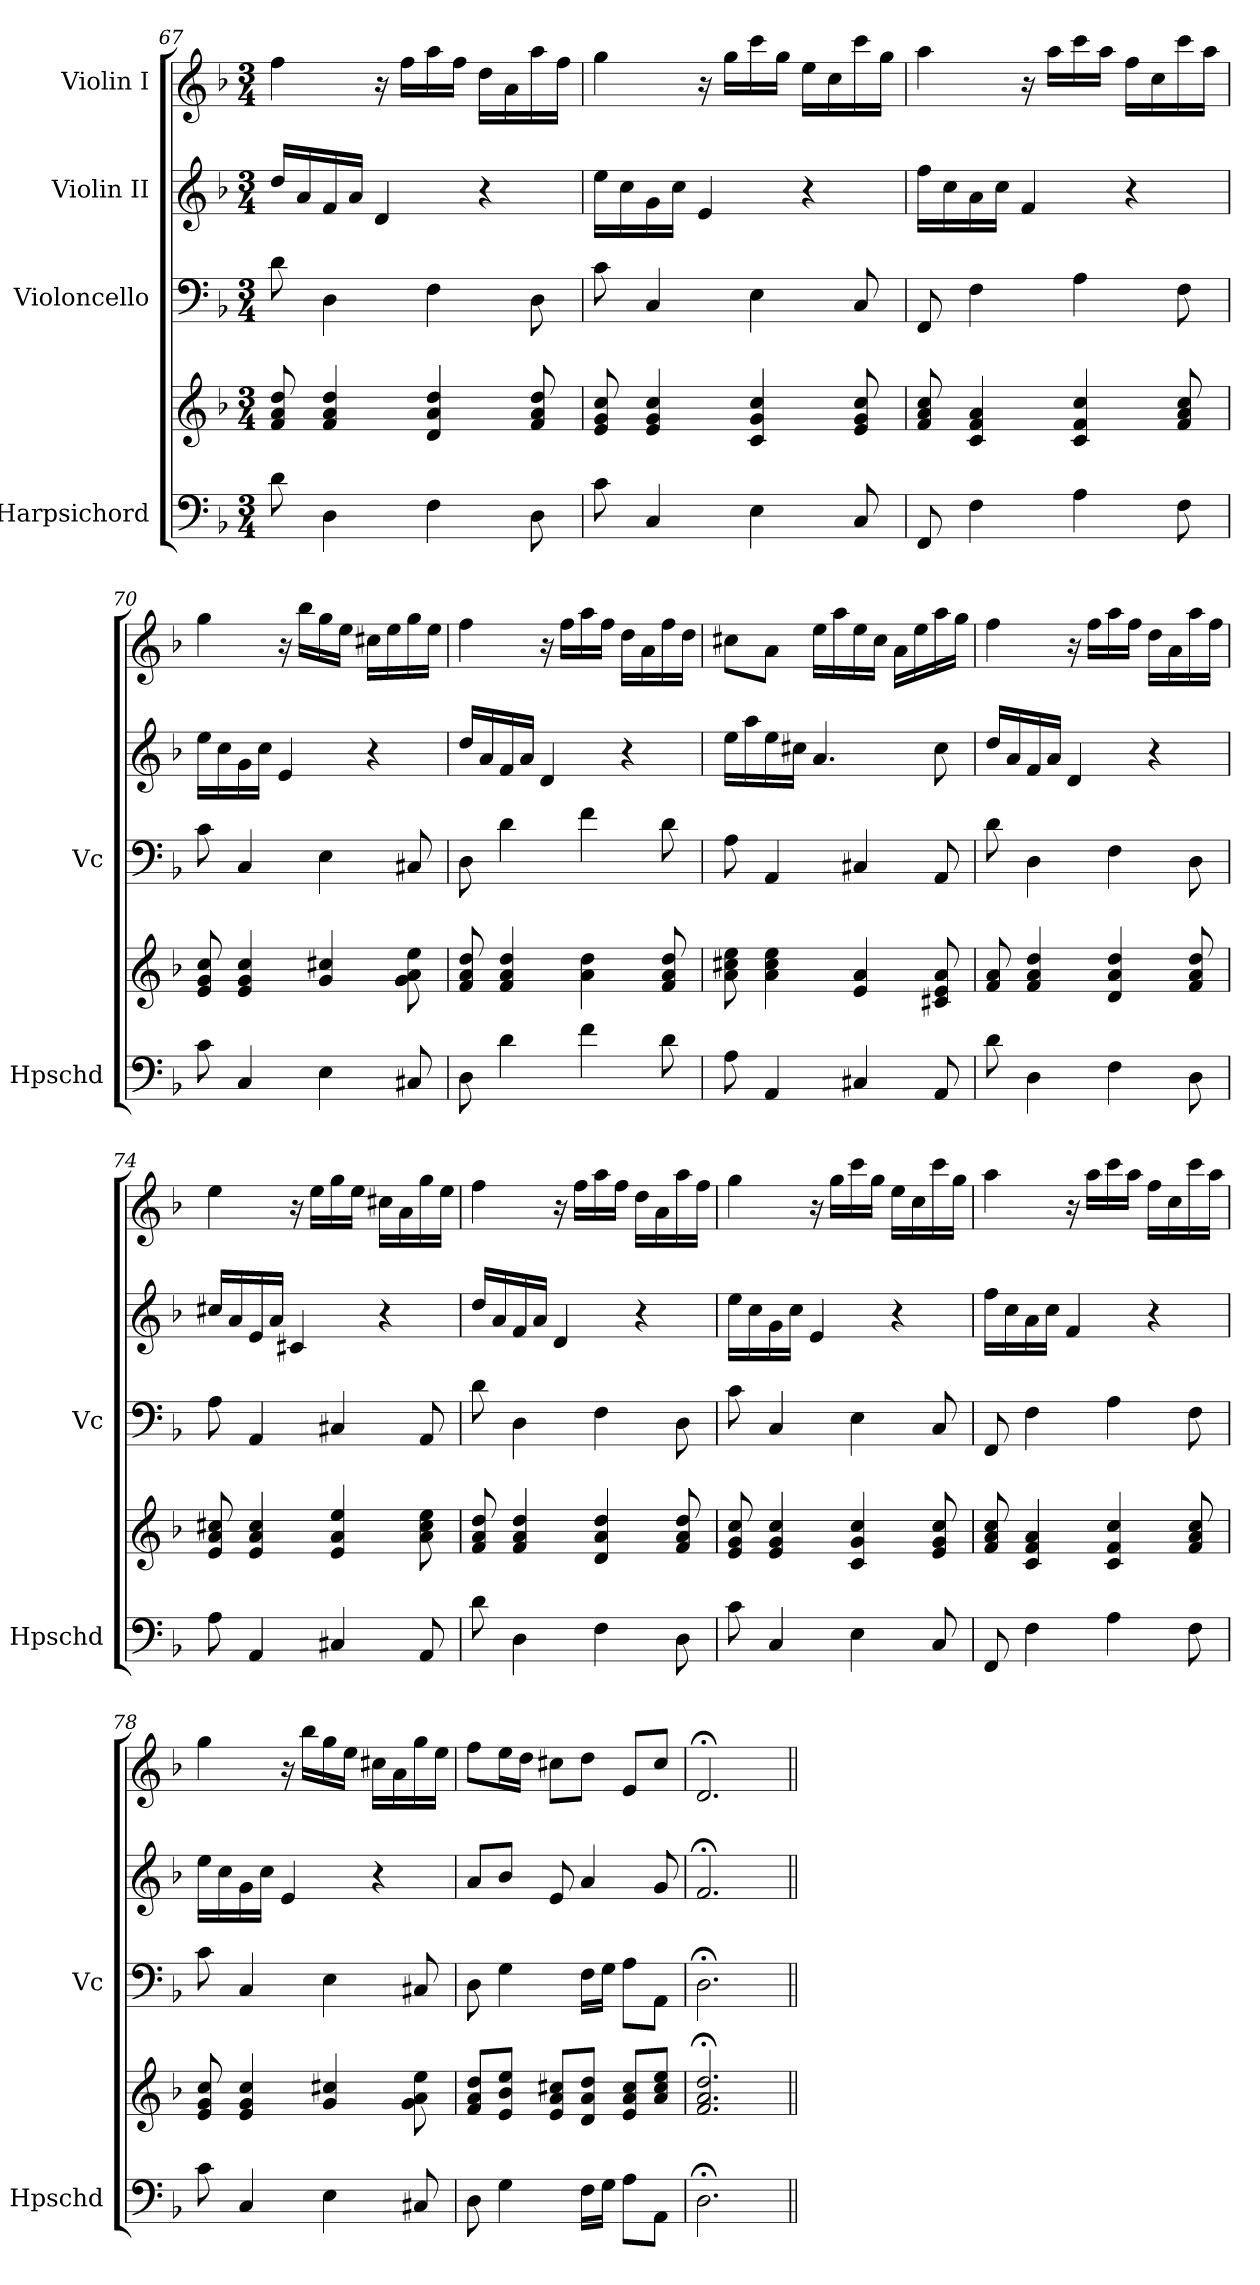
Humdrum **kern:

**kern	**kern	**kern	**kern	**kern
*part4	*part4	*part3	*part2	*part1
*staff5	*staff4	*staff3	*staff2	*staff1
*I"Harpsichord	*	*I"Violoncello	*I"Violin II	*I"Violin I
*I'Hpschd	*	*I'Vc	*	*
*clefF4	*clefG2	*clefF4	*clefG2	*clefG2
*k[b-]	*k[b-]	*k[b-]	*k[b-]	*k[b-]
*M3/4	*M3/4	*M3/4	*M3/4	*M3/4
=67	=67	=67	=67	=67
8d\	8f/ 8a/ 8dd/	8d\	16dd/LL	4ff\
.	.	.	16a/	.
4D\	4f/ 4a/ 4dd/	4D\	16f/	.
.	.	.	16a/JJ	.
.	.	.	4d/	16r
.	.	.	.	16ff\LL
4F\	4d/ 4a/ 4dd/	4F\	.	16aa\
.	.	.	.	16ff\JJ
.	.	.	4r	16dd\LL
.	.	.	.	16a\
8D\	8f/ 8a/ 8dd/	8D\	.	16aa\
.	.	.	.	16ff\JJ
=68	=68	=68	=68	=68
8c\	8e/ 8g/ 8cc/	8c\	16ee\LL	4gg\
.	.	.	16cc\	.
4C/	4e/ 4g/ 4cc/	4C/	16g\	.
.	.	.	16cc\JJ	.
.	.	.	4e/	16r
.	.	.	.	16gg\LL
4E\	4c/ 4g/ 4cc/	4E\	.	16ccc\
.	.	.	.	16gg\JJ
.	.	.	4r	16ee\LL
.	.	.	.	16cc\
8C/	8e/ 8g/ 8cc/	8C/	.	16ccc\
.	.	.	.	16gg\JJ
=69	=69	=69	=69	=69
8FF/	8f/ 8a/ 8cc/	8FF/	16ff\LL	4aa\
.	.	.	16cc\	.
4F\	4c/ 4f/ 4a/	4F\	16a\	.
.	.	.	16cc\JJ	.
.	.	.	4f/	16r
.	.	.	.	16aa\LL
4A\	4c/ 4f/ 4cc/	4A\	.	16ccc\
.	.	.	.	16aa\JJ
.	.	.	4r	16ff\LL
.	.	.	.	16cc\
8F\	8f/ 8a/ 8cc/	8F\	.	16ccc\
.	.	.	.	16aa\JJ
!!LO:LB:g=z
=70	=70	=70	=70	=70
8c\	8e/ 8g/ 8cc/	8c\	16ee\LL	4gg\
.	.	.	16cc\	.
4C/	4e/ 4g/ 4cc/	4C/	16g\	.
.	.	.	16cc\JJ	.
.	.	.	4e/	16r
.	.	.	.	16bb-\LL
4E\	4g/ 4cc#X/	4E\	.	16gg\
.	.	.	.	16ee\JJ
.	.	.	4r	16cc#X\LL
.	.	.	.	16ee\
8C#X/	8g\ 8a\ 8ee\	8C#X/	.	16gg\
.	.	.	.	16ee\JJ
=71	=71	=71	=71	=71
8D\	8f/ 8a/ 8dd/	8D\	16dd/LL	4ff\
.	.	.	16a/	.
4d\	4f/ 4a/ 4dd/	4d\	16f/	.
.	.	.	16a/JJ	.
.	.	.	4d/	16r
.	.	.	.	16ff\LL
4f\	4a\ 4dd\	4f\	.	16aa\
.	.	.	.	16ff\JJ
.	.	.	4r	16dd\LL
.	.	.	.	16a\
8d\	8f/ 8a/ 8dd/	8d\	.	16ff\
.	.	.	.	16dd\JJ
=72	=72	=72	=72	=72
8A\	8a\ 8cc#X\ 8ee\	8A\	16ee\LL	8cc#X\L
.	.	.	16aa\	.
4AA/	4a\ 4cc#\ 4ee\	4AA/	16ee\	8a\J
.	.	.	16cc#X\JJ	.
.	.	.	4.a/	16ee\LL
.	.	.	.	16aa\
4C#X/	4e/ 4a/	4C#X/	.	16ee\
.	.	.	.	16cc#\JJ
.	.	.	.	16a\LL
.	.	.	.	16ee\
8AA/	8c#X/ 8e/ 8a/	8AA/	8cc#\	16aa\
.	.	.	.	16gg\JJ
=73	=73	=73	=73	=73
8d\	8f/ 8a/	8d\	16dd/LL	4ff\
.	.	.	16a/	.
4D\	4f/ 4a/ 4dd/	4D\	16f/	.
.	.	.	16a/JJ	.
.	.	.	4d/	16r
.	.	.	.	16ff\LL
4F\	4d/ 4a/ 4dd/	4F\	.	16aa\
.	.	.	.	16ff\JJ
.	.	.	4r	16dd\LL
.	.	.	.	16a\
8D\	8f/ 8a/ 8dd/	8D\	.	16aa\
.	.	.	.	16ff\JJ
=74	=74	=74	=74	=74
8A\	8e/ 8a/ 8cc#X/	8A\	16cc#X/LL	4ee\
.	.	.	16a/	.
4AA/	4e/ 4a/ 4cc#/	4AA/	16e/	.
.	.	.	16a/JJ	.
.	.	.	4c#X/	16r
.	.	.	.	16ee\LL
4C#X/	4e/ 4a/ 4ee/	4C#X/	.	16gg\
.	.	.	.	16ee\JJ
.	.	.	4r	16cc#X\LL
.	.	.	.	16a\
8AA/	8a\ 8cc#\ 8ee\	8AA/	.	16gg\
.	.	.	.	16ee\JJ
!!LO:LB:g=z
=75	=75	=75	=75	=75
8d\	8f/ 8a/ 8dd/	8d\	16dd/LL	4ff\
.	.	.	16a/	.
4D\	4f/ 4a/ 4dd/	4D\	16f/	.
.	.	.	16a/JJ	.
.	.	.	4d/	16r
.	.	.	.	16ff\LL
4F\	4d/ 4a/ 4dd/	4F\	.	16aa\
.	.	.	.	16ff\JJ
.	.	.	4r	16dd\LL
.	.	.	.	16a\
8D\	8f/ 8a/ 8dd/	8D\	.	16aa\
.	.	.	.	16ff\JJ
=76	=76	=76	=76	=76
8c\	8e/ 8g/ 8cc/	8c\	16ee\LL	4gg\
.	.	.	16cc\	.
4C/	4e/ 4g/ 4cc/	4C/	16g\	.
.	.	.	16cc\JJ	.
.	.	.	4e/	16r
.	.	.	.	16gg\LL
4E\	4c/ 4g/ 4cc/	4E\	.	16ccc\
.	.	.	.	16gg\JJ
.	.	.	4r	16ee\LL
.	.	.	.	16cc\
8C/	8e/ 8g/ 8cc/	8C/	.	16ccc\
.	.	.	.	16gg\JJ
=77	=77	=77	=77	=77
8FF/	8f/ 8a/ 8cc/	8FF/	16ff\LL	4aa\
.	.	.	16cc\	.
4F\	4c/ 4f/ 4a/	4F\	16a\	.
.	.	.	16cc\JJ	.
.	.	.	4f/	16r
.	.	.	.	16aa\LL
4A\	4c/ 4f/ 4cc/	4A\	.	16ccc\
.	.	.	.	16aa\JJ
.	.	.	4r	16ff\LL
.	.	.	.	16cc\
8F\	8f/ 8a/ 8cc/	8F\	.	16ccc\
.	.	.	.	16aa\JJ
=78	=78	=78	=78	=78
8c\	8e/ 8g/ 8cc/	8c\	16ee\LL	4gg\
.	.	.	16cc\	.
4C/	4e/ 4g/ 4cc/	4C/	16g\	.
.	.	.	16cc\JJ	.
.	.	.	4e/	16r
.	.	.	.	16bb-\LL
4E\	4g/ 4cc#X/	4E\	.	16gg\
.	.	.	.	16ee\JJ
.	.	.	4r	16cc#X\LL
.	.	.	.	16a\
8C#X/	8g\ 8a\ 8ee\	8C#X/	.	16gg\
.	.	.	.	16ee\JJ
=79	=79	=79	=79	=79
8D\	8f/ 8a/ 8dd/L	8D\	8a/L	8ff\L
4G\	8e/ 8b-/ 8ee/J	4G\	8b-/J	16ee\L
.	.	.	.	16dd\JJ
.	8e/ 8a/ 8cc#X/L	.	8e/	8cc#X\L
16F\LL	8d/ 8a/ 8dd/J	16F\LL	4a/	8dd\J
16G\JJ	.	16G\JJ	.	.
8A\L	8e/ 8a/ 8cc#/L	8A\L	.	8e/L
8AA\J	8a/ 8cc#/ 8ee/J	8AA\J	8g/	8cc#/J
=80	=80	=80	=80	=80
2.D;<\	2.f/;< 2.a/;< 2.dd/;<	2.D;<\	2.f;</	2.d;</
=||	=||	=||	=||	=||
*-	*-	*-	*-	*-
